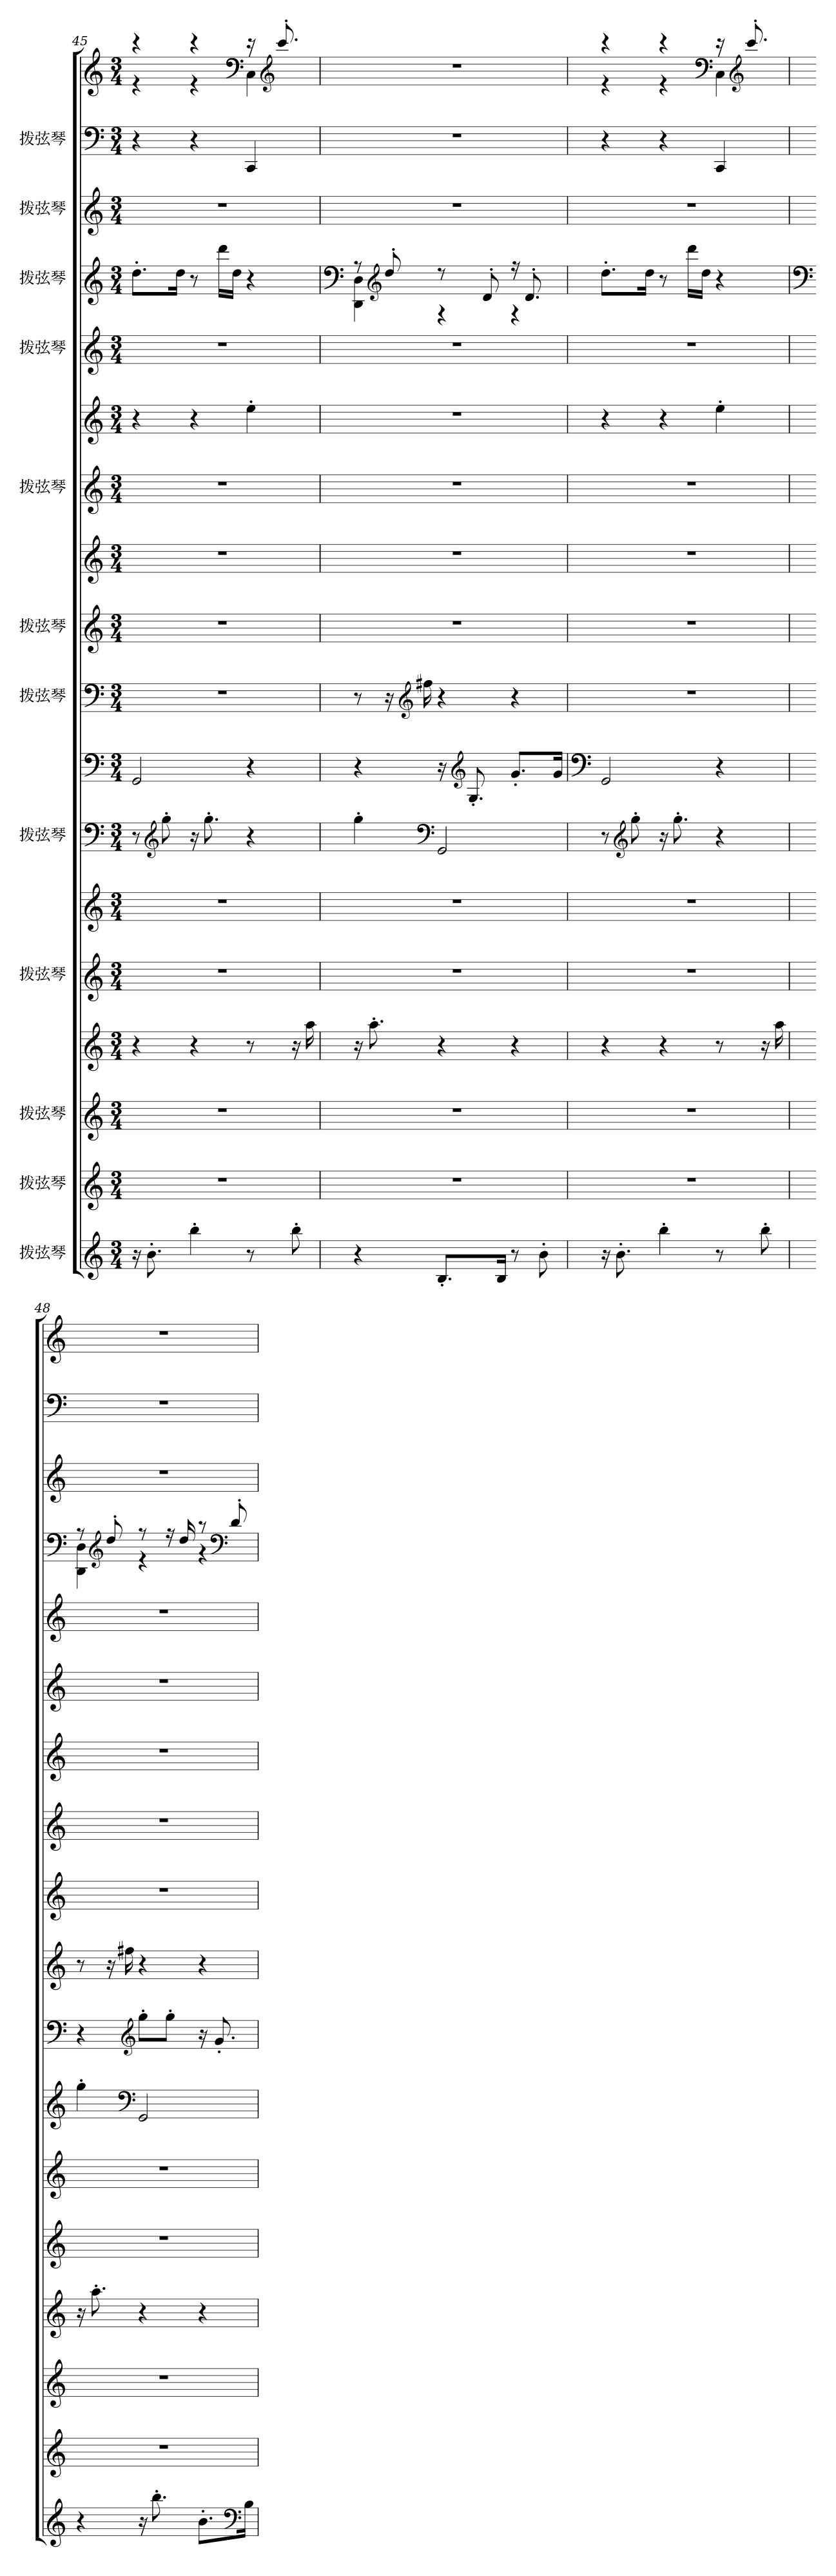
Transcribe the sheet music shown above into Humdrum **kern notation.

**kern	**kern	**kern	**kern	**kern	**kern	**kern	**kern	**kern	**kern	**kern	**kern	**kern	**kern	**kern	**kern	**kern	**kern
*part12	*part11	*part10	*part10	*part9	*part9	*part8	*part8	*part7	*part6	*part6	*part5	*part5	*part4	*part3	*part2	*part1	*part1
*staff18	*staff17	*staff16	*staff15	*staff14	*staff13	*staff12	*staff11	*staff10	*staff9	*staff8	*staff7	*staff6	*staff5	*staff4	*staff3	*staff2	*staff1
*I"拨弦琴	*I"拨弦琴	*I"拨弦琴	*	*I"拨弦琴	*	*I"拨弦琴	*	*I"拨弦琴	*I"拨弦琴	*	*I"拨弦琴	*	*I"拨弦琴	*I"拨弦琴	*I"拨弦琴	*I"拨弦琴	*
*clefG2	*clefG2	*clefG2	*clefG2	*clefG2	*clefG2	*clefF4	*clefF4	*clefF4	*clefG2	*clefG2	*clefG2	*clefG2	*clefG2	*clefG2	*clefG2	*clefF4	*clefG2
*k[]	*k[]	*k[]	*k[]	*k[]	*k[]	*k[]	*k[]	*k[]	*k[]	*k[]	*k[]	*k[]	*k[]	*k[]	*k[]	*k[]	*k[]
*M3/4	*M3/4	*M3/4	*M3/4	*M3/4	*M3/4	*M3/4	*M3/4	*M3/4	*M3/4	*M3/4	*M3/4	*M3/4	*M3/4	*M3/4	*M3/4	*M3/4	*M3/4
=45	=45	=45	=45	=45	=45	=45	=45	=45	=45	=45	=45	=45	=45	=45	=45	=45	=45
*	*	*	*	*	*	*	*	*	*	*	*	*	*	*	*	*	*^
16r	2.r	2.r	4r	2.r	2.r	8r	2GG/	2.r	2.r	2.r	2.r	4r	2.r	8.dd'\L	2.r	4r	4r	4r
8.b'\	.	.	.	.	.	.	.	.	.	.	.	.	.	.	.	.	.	.
*	*	*	*	*	*	*clefG2	*	*	*	*	*	*	*	*	*	*	*	*
.	.	.	.	.	.	8gg'\	.	.	.	.	.	.	.	.	.	.	.	.
.	.	.	.	.	.	.	.	.	.	.	.	.	.	16dd\Jk	.	.	.	.
4bb'\	.	.	4r	.	.	16r	.	.	.	.	.	4r	.	8r	.	4r	4r	4r
.	.	.	.	.	.	8.gg'\	.	.	.	.	.	.	.	.	.	.	.	.
.	.	.	.	.	.	.	.	.	.	.	.	.	.	16ddd\LL	.	.	.	.
.	.	.	.	.	.	.	.	.	.	.	.	.	.	16dd\JJ	.	.	.	.
*	*	*	*	*	*	*	*	*	*	*	*	*	*	*	*	*	*clefF4	*
8r	.	.	8r	.	.	4r	4r	.	.	.	.	4ee'\	.	4r	.	4CC/	16r	4C\
*	*	*	*	*	*	*	*	*	*	*	*	*	*	*	*	*	*clefG2	*
.	.	.	.	.	.	.	.	.	.	.	.	.	.	.	.	.	8.ccc'/	.
8bb'\	.	.	16r	.	.	.	.	.	.	.	.	.	.	.	.	.	.	.
.	.	.	16aa\	.	.	.	.	.	.	.	.	.	.	.	.	.	.	.
*	*	*	*	*	*	*	*	*	*	*	*	*	*	*	*	*	*v	*v
!!LO:PB:g=z
=46	=46	=46	=46	=46	=46	=46	=46	=46	=46	=46	=46	=46	=46	=46	=46	=46	=46
*	*	*	*	*	*	*	*	*	*	*	*	*	*	*clefF4	*	*	*
*	*	*	*	*	*	*	*	*	*	*	*	*	*	*^	*	*	*
4r	2.r	2.r	16r	2.r	2.r	4gg'\	4r	8r	2.r	2.r	2.r	2.r	2.r	8r	4DD\ 4D\	2.r	2.r	2.r
.	.	.	8.aa'\	.	.	.	.	.	.	.	.	.	.	.	.	.	.	.
*	*	*	*	*	*	*	*	*	*	*	*	*	*	*clefG2	*	*	*	*
.	.	.	.	.	.	.	.	16r	.	.	.	.	.	8dd'/	.	.	.	.
*	*	*	*	*	*	*	*	*clefG2	*	*	*	*	*	*	*	*	*	*
.	.	.	.	.	.	.	.	16ff#X\	.	.	.	.	.	.	.	.	.	.
*	*	*	*	*	*	*clefF4	*	*	*	*	*	*	*	*	*	*	*	*
8.B'/L	.	.	4r	.	.	2GG/	16r	4r	.	.	.	.	.	8r	4r	.	.	.
*	*	*	*	*	*	*	*clefG2	*	*	*	*	*	*	*	*	*	*	*
.	.	.	.	.	.	.	8.G'/	.	.	.	.	.	.	.	.	.	.	.
.	.	.	.	.	.	.	.	.	.	.	.	.	.	8d'/	.	.	.	.
16B/Jk	.	.	.	.	.	.	.	.	.	.	.	.	.	.	.	.	.	.
8r	.	.	4r	.	.	.	8.g'/L	4r	.	.	.	.	.	16r	4r	.	.	.
.	.	.	.	.	.	.	.	.	.	.	.	.	.	8.d'/	.	.	.	.
8b'\	.	.	.	.	.	.	.	.	.	.	.	.	.	.	.	.	.	.
.	.	.	.	.	.	.	16g/Jk	.	.	.	.	.	.	.	.	.	.	.
*	*	*	*	*	*	*	*	*	*	*	*	*	*	*v	*v	*	*	*
=47	=47	=47	=47	=47	=47	=47	=47	=47	=47	=47	=47	=47	=47	=47	=47	=47	=47
*	*	*	*	*	*	*	*clefF4	*	*	*	*	*	*	*	*	*	*
*	*	*	*	*	*	*	*	*	*	*	*	*	*	*	*	*	*^
16r	2.r	2.r	4r	2.r	2.r	8r	2GG/	2.r	2.r	2.r	2.r	4r	2.r	8.dd'\L	2.r	4r	4r	4r
8.b'\	.	.	.	.	.	.	.	.	.	.	.	.	.	.	.	.	.	.
*	*	*	*	*	*	*clefG2	*	*	*	*	*	*	*	*	*	*	*	*
.	.	.	.	.	.	8gg'\	.	.	.	.	.	.	.	.	.	.	.	.
.	.	.	.	.	.	.	.	.	.	.	.	.	.	16dd\Jk	.	.	.	.
4bb'\	.	.	4r	.	.	16r	.	.	.	.	.	4r	.	8r	.	4r	4r	4r
.	.	.	.	.	.	8.gg'\	.	.	.	.	.	.	.	.	.	.	.	.
.	.	.	.	.	.	.	.	.	.	.	.	.	.	16ddd\LL	.	.	.	.
.	.	.	.	.	.	.	.	.	.	.	.	.	.	16dd\JJ	.	.	.	.
*	*	*	*	*	*	*	*	*	*	*	*	*	*	*	*	*	*clefF4	*
8r	.	.	8r	.	.	4r	4r	.	.	.	.	4ee'\	.	4r	.	4CC/	16r	4C\
*	*	*	*	*	*	*	*	*	*	*	*	*	*	*	*	*	*clefG2	*
.	.	.	.	.	.	.	.	.	.	.	.	.	.	.	.	.	8.ccc'/	.
8bb'\	.	.	16r	.	.	.	.	.	.	.	.	.	.	.	.	.	.	.
.	.	.	16aa\	.	.	.	.	.	.	.	.	.	.	.	.	.	.	.
*	*	*	*	*	*	*	*	*	*	*	*	*	*	*	*	*	*v	*v
!!LO:PB:g=z
=48	=48	=48	=48	=48	=48	=48	=48	=48	=48	=48	=48	=48	=48	=48	=48	=48	=48
*	*	*	*	*	*	*	*	*	*	*	*	*	*	*clefF4	*	*	*
*	*	*	*	*	*	*	*	*	*	*	*	*	*	*^	*	*	*
4r	2.r	2.r	16r	2.r	2.r	4gg'\	4r	8r	2.r	2.r	2.r	2.r	2.r	8r	4DD\ 4D\	2.r	2.r	2.r
.	.	.	8.aa'\	.	.	.	.	.	.	.	.	.	.	.	.	.	.	.
*	*	*	*	*	*	*	*	*	*	*	*	*	*	*clefG2	*	*	*	*
.	.	.	.	.	.	.	.	16r	.	.	.	.	.	8dd'/	.	.	.	.
.	.	.	.	.	.	.	.	16ff#X\	.	.	.	.	.	.	.	.	.	.
*	*	*	*	*	*	*clefF4	*clefG2	*	*	*	*	*	*	*	*	*	*	*
16r	.	.	4r	.	.	2GG/	8gg'\L	4r	.	.	.	.	.	8r	4r	.	.	.
8.bb'\	.	.	.	.	.	.	.	.	.	.	.	.	.	.	.	.	.	.
.	.	.	.	.	.	.	8gg'\J	.	.	.	.	.	.	16r	.	.	.	.
.	.	.	.	.	.	.	.	.	.	.	.	.	.	16dd/	.	.	.	.
8.b'\L	.	.	4r	.	.	.	16r	4r	.	.	.	.	.	8r	4r	.	.	.
.	.	.	.	.	.	.	8.g'/	.	.	.	.	.	.	.	.	.	.	.
*	*	*	*	*	*	*	*	*	*	*	*	*	*	*clefF4	*	*	*	*
.	.	.	.	.	.	.	.	.	.	.	.	.	.	8d'/	.	.	.	.
*clefF4	*	*	*	*	*	*	*	*	*	*	*	*	*	*	*	*	*	*
16B\Jk	.	.	.	.	.	.	.	.	.	.	.	.	.	.	.	.	.	.
*	*	*	*	*	*	*	*	*	*	*	*	*	*	*v	*v	*	*	*
=	=	=	=	=	=	=	=	=	=	=	=	=	=	=	=	=	=
*-	*-	*-	*-	*-	*-	*-	*-	*-	*-	*-	*-	*-	*-	*-	*-	*-	*-
